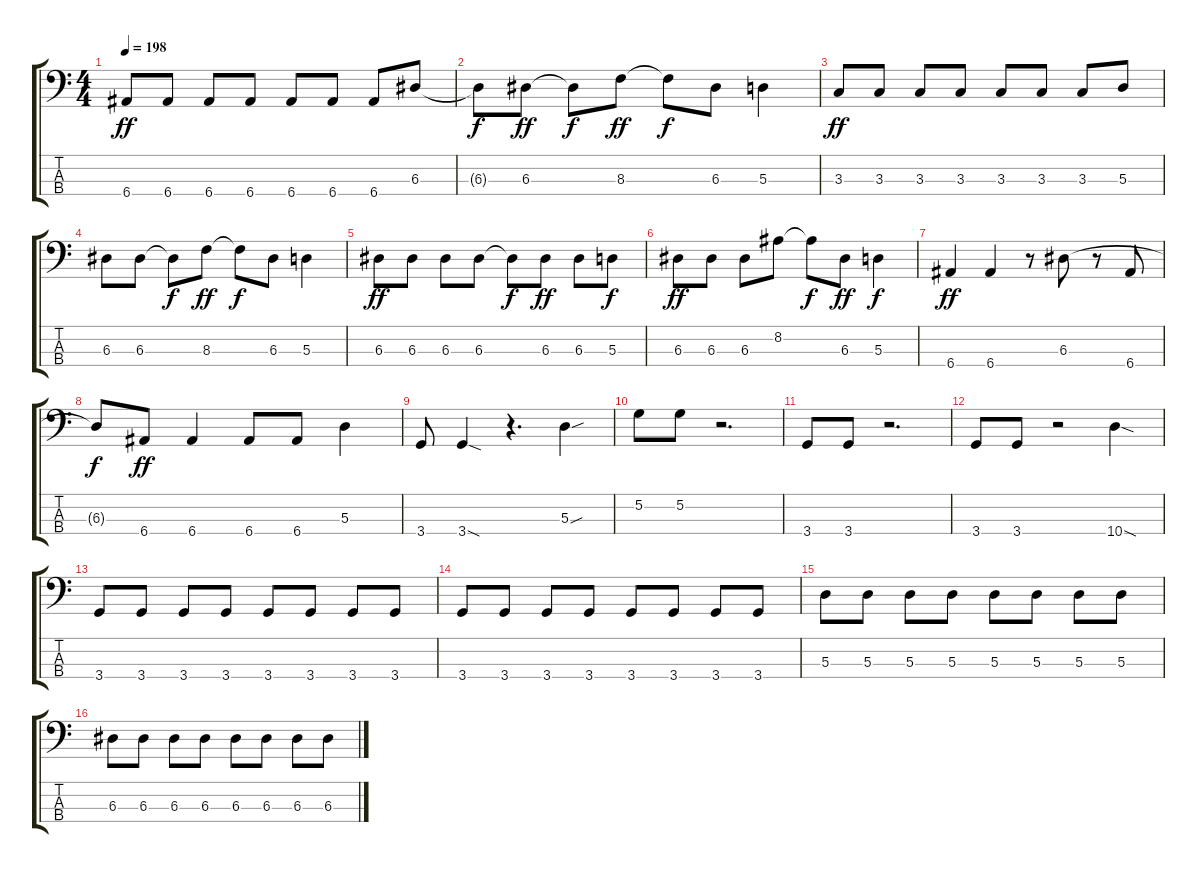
\track "" {instrument electricbassfinger}
\staff {score tabs}
\tuning (G2 D2 A1 E1) {hide}
\ts (4 4)
\tempo 198
\clef f4
\ks c
6.4.8{dy ff} 6.4.8 6.4.8 6.4.8 6.4.8 6.4.8 6.4.8 6.3.8 |
6.3{t}.8{dy f} 6.3.8{dy ff} 6.3{t}.8{dy f} 8.3.8{dy ff} 8.3{t}.8{dy f} 6.3.8 5.3.4 |
3.3.8{dy ff} 3.3.8 3.3.8 3.3.8 3.3.8 3.3.8 3.3.8 5.3.8 |
6.3.8 6.3.8 6.3{t}.8{dy f} 8.3.8{dy ff} 8.3{t}.8{dy f} 6.3.8 5.3.4 |
6.3.8{dy ff} 6.3.8 6.3.8 6.3.8 6.3{t}.8{dy f} 6.3.8{dy ff} 6.3.8 5.3.8{dy f} |
6.3.8{dy ff} 6.3.8 6.3.8 8.2.8 8.2{t}.8{dy f} 6.3.8{dy ff} 5.3.4{dy f} |
6.4.4{dy ff} 6.4.4 r.8 6.3.8 r.8 6.4.8 |
6.3{t}.8{dy f} 6.4.8{dy ff} 6.4.4 6.4.8 6.4.8 5.3.4 |
3.4.8 3.4{sod}.4 r.4{d} 5.3{sou}.4 |
5.2.8 5.2.8 r.2{d} |
3.4.8 3.4.8 r.2{d} |
3.4.8 3.4.8 r.2 10.4{sod}.4 |
3.4.8 3.4.8 3.4.8 3.4.8 3.4.8 3.4.8 3.4.8 3.4.8 |
3.4.8 3.4.8 3.4.8 3.4.8 3.4.8 3.4.8 3.4.8 3.4.8 |
5.3.8 5.3.8 5.3.8 5.3.8 5.3.8 5.3.8 5.3.8 5.3.8 |
6.3.8 6.3.8 6.3.8 6.3.8 6.3.8 6.3.8 6.3.8 6.3.8
